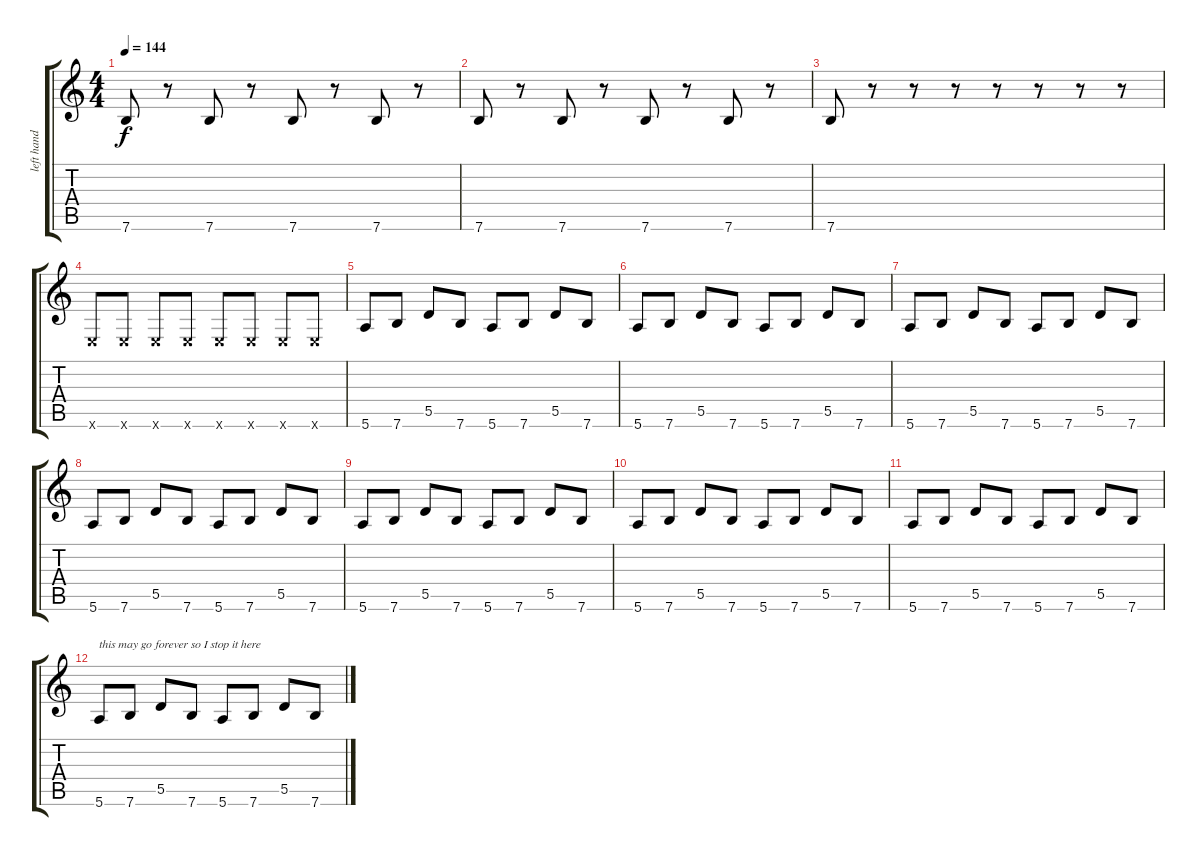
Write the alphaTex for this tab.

\track ("left hand" "left hand") {instrument acousticguitarsteel}
\staff {score tabs}
\tuning (E4 B3 G3 D3 A2 E2) {hide}
\ts (4 4)
\tempo 144
\clef g2
\ks c
7.6.8{dy f} r.8 7.6.8 r.8 7.6.8 r.8 7.6.8 r.8 |
7.6.8 r.8 7.6.8 r.8 7.6.8 r.8 7.6.8 r.8 |
7.6.8 r.8 r.8 r.8 r.8 r.8 r.8 r.8 |
0.6{x}.8 0.6{x}.8 0.6{x}.8 0.6{x}.8 0.6{x}.8 0.6{x}.8 0.6{x}.8 0.6{x}.8 |
5.6.8 7.6.8 5.5.8 7.6.8 5.6.8 7.6.8 5.5.8 7.6.8 |
5.6.8 7.6.8 5.5.8 7.6.8 5.6.8 7.6.8 5.5.8 7.6.8 |
5.6.8 7.6.8 5.5.8 7.6.8 5.6.8 7.6.8 5.5.8 7.6.8 |
5.6.8 7.6.8 5.5.8 7.6.8 5.6.8 7.6.8 5.5.8 7.6.8 |
5.6.8 7.6.8 5.5.8 7.6.8 5.6.8 7.6.8 5.5.8 7.6.8 |
5.6.8 7.6.8 5.5.8 7.6.8 5.6.8 7.6.8 5.5.8 7.6.8 |
5.6.8 7.6.8 5.5.8 7.6.8 5.6.8 7.6.8 5.5.8 7.6.8 |
5.6.8{txt "this may go forever so I stop it here"} 7.6.8 5.5.8 7.6.8 5.6.8 7.6.8 5.5.8 7.6.8
